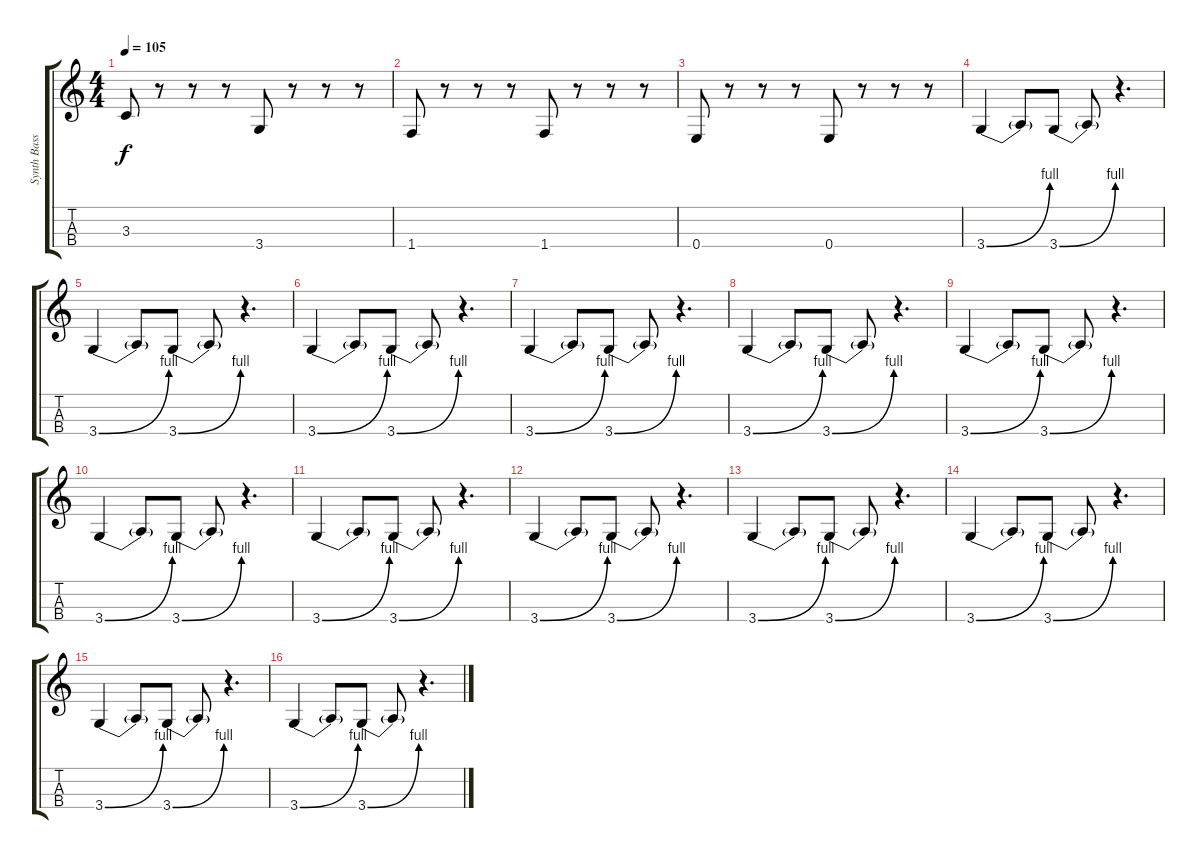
\track ("Synth Bass" "Synth Bass") {instrument synthbass1}
\staff {score tabs}
\tuning (G3 D3 A2 E2) {hide}
\ts (4 4)
\tempo 105
\clef g2
\ks c
3.3.8{dy f} r.8 r.8 r.8 3.4.8 r.8 r.8 r.8 |
1.4.8 r.8 r.8 r.8 1.4.8 r.8 r.8 r.8 |
0.4.8 r.8 r.8 r.8 0.4.8 r.8 r.8 r.8 |
3.4{be (bend 0 0 60 4)}.4 3.4{t}.8 3.4{be (bend 0 0 60 4)}.8 3.4{t}.8 r.4{d} |
3.4{be (bend 0 0 60 4)}.4 3.4{t}.8 3.4{be (bend 0 0 60 4)}.8 3.4{t}.8 r.4{d} |
3.4{be (bend 0 0 60 4)}.4 3.4{t}.8 3.4{be (bend 0 0 60 4)}.8 3.4{t}.8 r.4{d} |
3.4{be (bend 0 0 60 4)}.4 3.4{t}.8 3.4{be (bend 0 0 60 4)}.8 3.4{t}.8 r.4{d} |
3.4{be (bend 0 0 60 4)}.4 3.4{t}.8 3.4{be (bend 0 0 60 4)}.8 3.4{t}.8 r.4{d} |
3.4{be (bend 0 0 60 4)}.4 3.4{t}.8 3.4{be (bend 0 0 60 4)}.8 3.4{t}.8 r.4{d} |
3.4{be (bend 0 0 60 4)}.4 3.4{t}.8 3.4{be (bend 0 0 60 4)}.8 3.4{t}.8 r.4{d} |
3.4{be (bend 0 0 60 4)}.4 3.4{t}.8 3.4{be (bend 0 0 60 4)}.8 3.4{t}.8 r.4{d} |
3.4{be (bend 0 0 60 4)}.4 3.4{t}.8 3.4{be (bend 0 0 60 4)}.8 3.4{t}.8 r.4{d} |
3.4{be (bend 0 0 60 4)}.4 3.4{t}.8 3.4{be (bend 0 0 60 4)}.8 3.4{t}.8 r.4{d} |
3.4{be (bend 0 0 60 4)}.4 3.4{t}.8 3.4{be (bend 0 0 60 4)}.8 3.4{t}.8 r.4{d} |
3.4{be (bend 0 0 60 4)}.4 3.4{t}.8 3.4{be (bend 0 0 60 4)}.8 3.4{t}.8 r.4{d} |
3.4{be (bend 0 0 60 4)}.4 3.4{t}.8 3.4{be (bend 0 0 60 4)}.8 3.4{t}.8 r.4{d}
